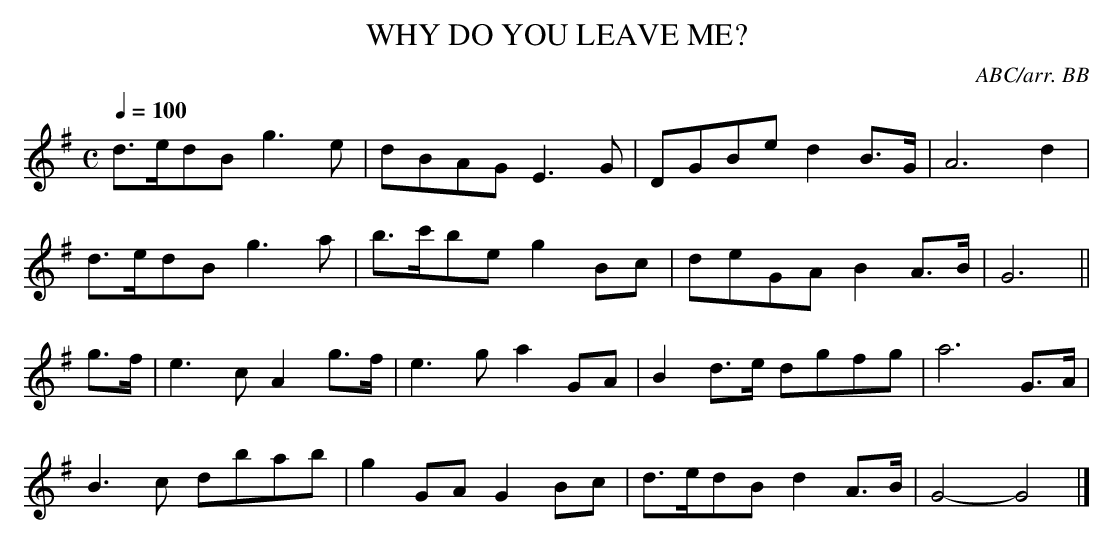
X:1
T:WHY DO YOU LEAVE ME?
C:ABC/arr. BB
Q:1/4=100
L:1/8
M:C
K:G
d>edB g3e|dBAG E3G|DGBe d2B>G|A6 d2|
d>edB g3a|b>c'be g2Bc|deGA B2A>B|G6 ||
g>f|e3c A2g>f|e3g a2GA|B2d>e dgfg|a6 G>A|
B3c dbab|g2GA G2Bc|d>edB d2A>B|G4-G4 |]
